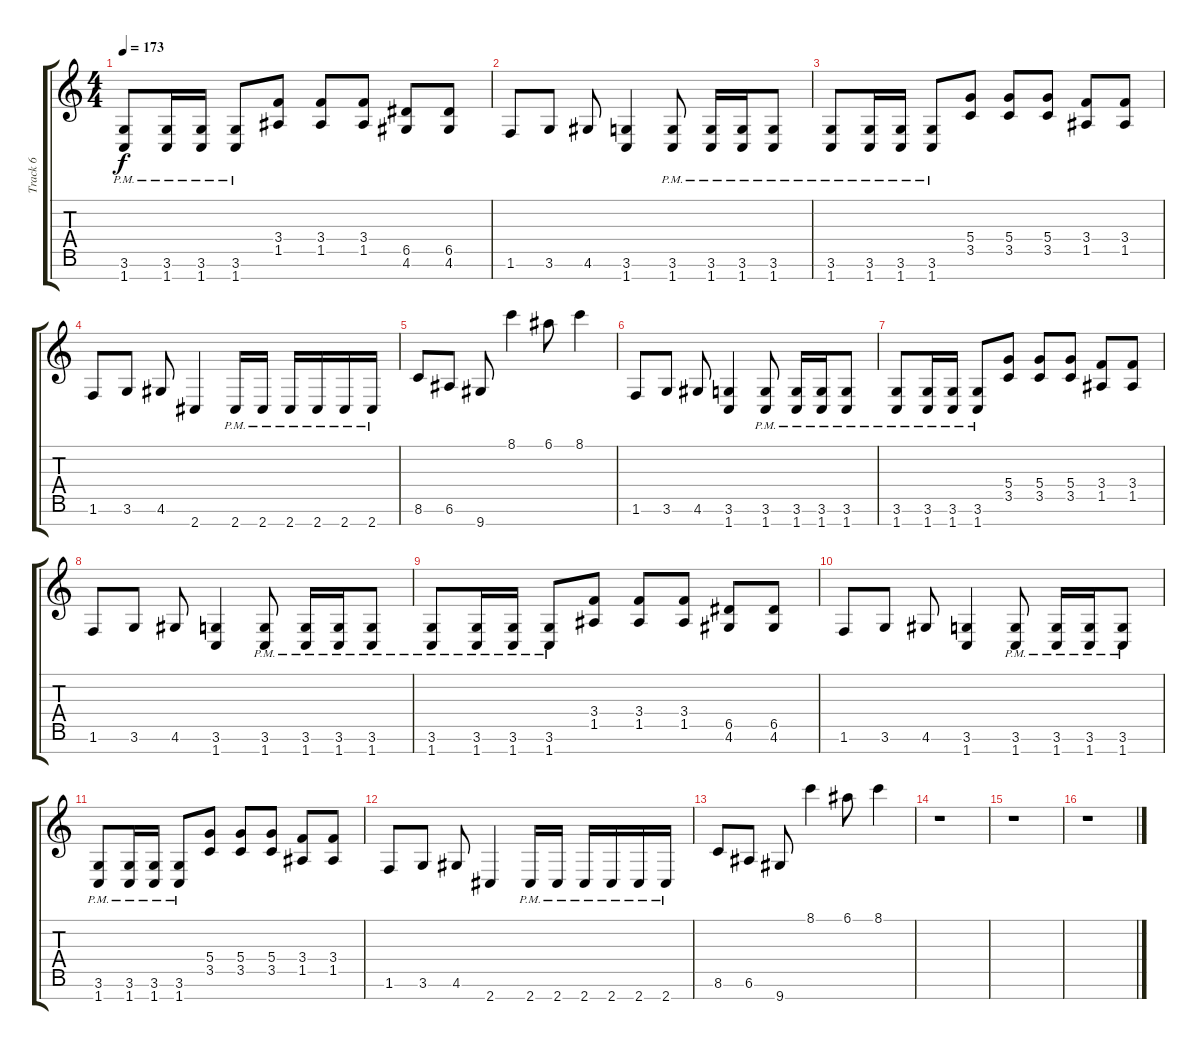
\track ("Track 6" "Track 6") {instrument distortionguitar}
\staff {score tabs}
\tuning (E4 B3 G3 D3 A2 E2 B1) {hide}
\ts (4 4)
\tempo 173
\clef g2
\ks c
(3.6{pm} 1.7{pm}).8{dy f} (3.6{pm} 1.7{pm}).16 (3.6{pm} 1.7{pm}).16 (3.6{pm} 1.7{pm}).8 (3.4 1.5).8 (3.4 1.5).8 (3.4 1.5).8 (6.5 4.6).8 (6.5 4.6).8 |
1.6.8 3.6.8 4.6.8 (3.6 1.7).4 (3.6{pm} 1.7{pm}).8 (3.6{pm} 1.7{pm}).16 (3.6{pm} 1.7{pm}).16 (3.6{pm} 1.7{pm}).8 |
(3.6{pm} 1.7{pm}).8 (3.6{pm} 1.7{pm}).16 (3.6{pm} 1.7{pm}).16 (3.6{pm} 1.7{pm}).8 (5.4 3.5).8 (5.4 3.5).8 (5.4 3.5).8 (3.4 1.5).8 (3.4 1.5).8 |
1.6.8 3.6.8 4.6.8 2.7.4 2.7{pm}.16 2.7{pm}.16 2.7{pm}.16 2.7{pm}.16 2.7{pm}.16 2.7{pm}.16 |
8.6.8 6.6.8 9.7.8 8.1.4 6.1.8 8.1.4 |
1.6.8 3.6.8 4.6.8 (3.6 1.7).4 (3.6{pm} 1.7{pm}).8 (3.6{pm} 1.7{pm}).16 (3.6{pm} 1.7{pm}).16 (3.6{pm} 1.7{pm}).8 |
(3.6{pm} 1.7{pm}).8 (3.6{pm} 1.7{pm}).16 (3.6{pm} 1.7{pm}).16 (3.6{pm} 1.7{pm}).8 (5.4 3.5).8 (5.4 3.5).8 (5.4 3.5).8 (3.4 1.5).8 (3.4 1.5).8 |
1.6.8 3.6.8 4.6.8 (3.6 1.7).4 (3.6{pm} 1.7{pm}).8 (3.6{pm} 1.7{pm}).16 (3.6{pm} 1.7{pm}).16 (3.6{pm} 1.7{pm}).8 |
(3.6{pm} 1.7{pm}).8 (3.6{pm} 1.7{pm}).16 (3.6{pm} 1.7{pm}).16 (3.6{pm} 1.7{pm}).8 (3.4 1.5).8 (3.4 1.5).8 (3.4 1.5).8 (6.5 4.6).8 (6.5 4.6).8 |
1.6.8 3.6.8 4.6.8 (3.6 1.7).4 (3.6{pm} 1.7{pm}).8 (3.6{pm} 1.7{pm}).16 (3.6{pm} 1.7{pm}).16 (3.6{pm} 1.7{pm}).8 |
(3.6{pm} 1.7{pm}).8 (3.6{pm} 1.7{pm}).16 (3.6{pm} 1.7{pm}).16 (3.6{pm} 1.7{pm}).8 (5.4 3.5).8 (5.4 3.5).8 (5.4 3.5).8 (3.4 1.5).8 (3.4 1.5).8 |
1.6.8 3.6.8 4.6.8 2.7.4 2.7{pm}.16 2.7{pm}.16 2.7{pm}.16 2.7{pm}.16 2.7{pm}.16 2.7{pm}.16 |
8.6.8 6.6.8 9.7.8 8.1.4 6.1.8 8.1.4 |
r.1 |
r.1 |
r.1
